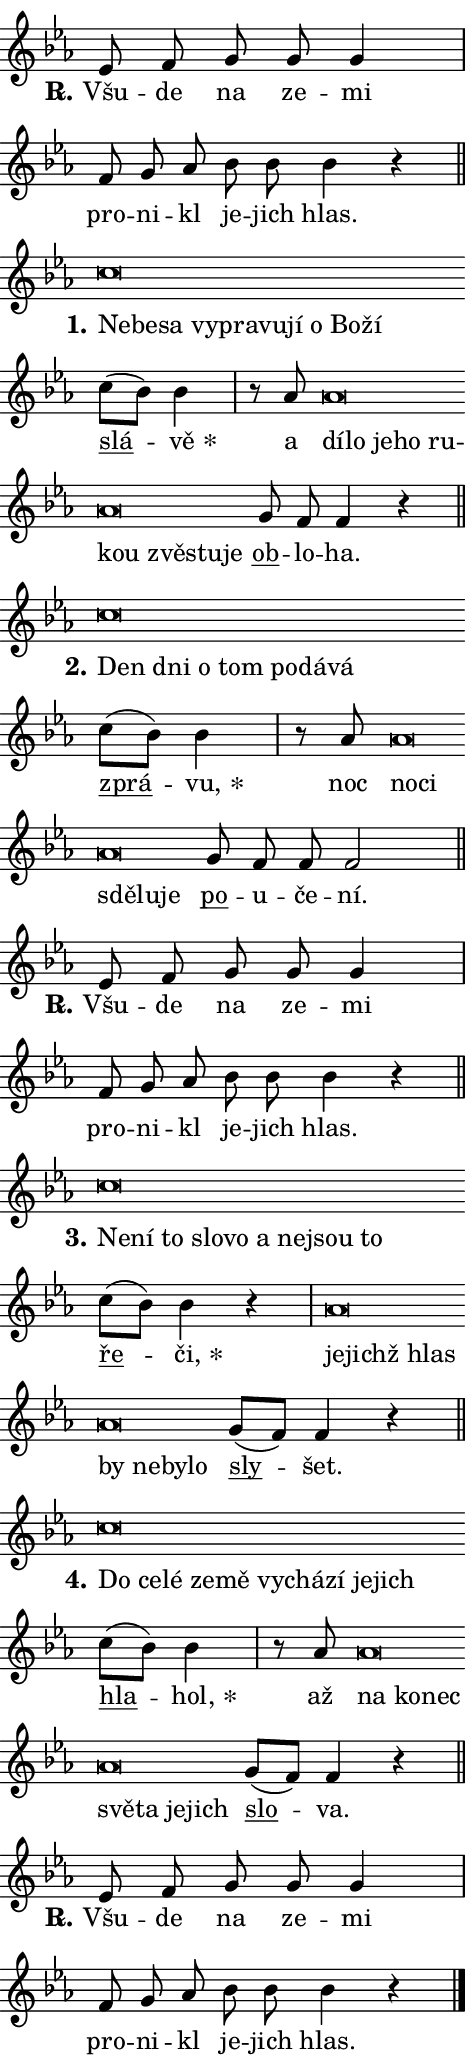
\version "2.24.0"
\header { tagline = "" }
\paper {
  indent = 0\cm
  top-margin = 0\cm
  right-margin = 0.13\cm % to fit lyric hyphens
  bottom-margin = 0\cm
  left-margin = 0\cm
  paper-width = 8\cm
  page-breaking = #ly:one-page-breaking
  system-system-spacing.basic-distance = #11
  score-system-spacing.basic-distance = #11
  ragged-last = ##f
}


%% Author: Thomas Morley
%% https://lists.gnu.org/archive/html/lilypond-user/2020-05/msg00002.html
#(define (line-position grob)
"Returns position of @var[grob} in current system:
   @code{'start}, if at first time-step
   @code{'end}, if at last time-step
   @code{'middle} otherwise
"
  (let* ((col (ly:item-get-column grob))
         (ln (ly:grob-object col 'left-neighbor))
         (rn (ly:grob-object col 'right-neighbor))
         (col-to-check-left (if (ly:grob? ln) ln col))
         (col-to-check-right (if (ly:grob? rn) rn col))
         (break-dir-left
           (and
             (ly:grob-property col-to-check-left 'non-musical #f)
             (ly:item-break-dir col-to-check-left)))
         (break-dir-right
           (and
             (ly:grob-property col-to-check-right 'non-musical #f)
             (ly:item-break-dir col-to-check-right))))
        (cond ((eqv? 1 break-dir-left) 'start)
              ((eqv? -1 break-dir-right) 'end)
              (else 'middle))))

#(define (tranparent-at-line-position vctor)
  (lambda (grob)
  "Relying on @code{line-position} select the relevant enry from @var{vctor}.
Used to determine transparency,"
    (case (line-position grob)
      ((end) (not (vector-ref vctor 0)))
      ((middle) (not (vector-ref vctor 1)))
      ((start) (not (vector-ref vctor 2))))))

noteHeadBreakVisibility =
#(define-music-function (break-visibility)(vector?)
"Makes @code{NoteHead}s transparent relying on @var{break-visibility}"
#{
  \override NoteHead.transparent =
    #(tranparent-at-line-position break-visibility)
#})

#(define delete-ledgers-for-transparent-note-heads
  (lambda (grob)
    "Reads whether a @code{NoteHead} is transparent.
If so this @code{NoteHead} is removed from @code{'note-heads} from
@var{grob}, which is supposed to be @code{LedgerLineSpanner}.
As a result ledgers are not printed for this @code{NoteHead}"
    (let* ((nhds-array (ly:grob-object grob 'note-heads))
           (nhds-list
             (if (ly:grob-array? nhds-array)
                 (ly:grob-array->list nhds-array)
                 '()))
           ;; Relies on the transparent-property being done before
           ;; Staff.LedgerLineSpanner.after-line-breaking is executed.
           ;; This is fragile ...
           (to-keep
             (remove
               (lambda (nhd)
                 (ly:grob-property nhd 'transparent #f))
               nhds-list)))
      ;; TODO find a better method to iterate over grob-arrays, similiar
      ;; to filter/remove etc for lists
      ;; For now rebuilt from scratch
      (set! (ly:grob-object grob 'note-heads)  '())
      (for-each
        (lambda (nhd)
          (ly:pointer-group-interface::add-grob grob 'note-heads nhd))
        to-keep))))

squashNotes = {
  \override NoteHead.X-extent = #'(-0.2 . 0.2)
  \override NoteHead.Y-extent = #'(-0.75 . 0)
  \override NoteHead.stencil =
    #(lambda (grob)
       (let ((pos (ly:grob-property grob 'staff-position)))
         (begin
           (if (< pos -7) (display "ERROR: Lower brevis then expected\n") (display ""))
           (if (<= pos -6) ly:text-interface::print ly:note-head::print))))
}
unSquashNotes = {
  \revert NoteHead.X-extent
  \revert NoteHead.Y-extent
  \revert NoteHead.stencil
}

hideNotes = \noteHeadBreakVisibility #begin-of-line-visible
unHideNotes = \noteHeadBreakVisibility #all-visible

% work-around for resetting accidentals
% https://lilypond.org/doc/v2.23/Documentation/notation/displaying-rhythms#unmetered-music
cadenzaMeasure = {
  \cadenzaOff
  \partial 1024 s1024
  \cadenzaOn
}

#(define-markup-command (accent layout props text) (markup?)
  "Underline accented syllable"
  (interpret-markup layout props
    #{\markup \override #'(offset . 4.3) \underline { #text }#}))

responsum = \markup \concat {
  "R" \hspace #-1.05 \path #0.1 #'((moveto 0 0.07) (lineto 0.9 0.8)) \hspace #0.05 "."
}

spaceSize = #0.6828661417322834 % exact space size for TeX Gyre Schola

\layout {
  \context {
    \Staff
    \remove "Time_signature_engraver"
    \override LedgerLineSpanner.after-line-breaking = #delete-ledgers-for-transparent-note-heads
  }
  \context {
    \Lyrics {
      \override LyricSpace.minimum-distance = \spaceSize
      \override LyricText.font-name = #"TeX Gyre Schola"
      \override LyricText.font-size = 1
      \override StanzaNumber.font-name = #"TeX Gyre Schola Bold"
      \override StanzaNumber.font-size = 1
    }
  }
  \context {
    \Score 
    \override NoteHead.text =
      #(lambda (grob) 
        (let ((pos (ly:grob-property grob 'staff-position)))
          #{\markup {
            \combine
              \halign #-0.55 \raise #(if (= pos -6) 0 0.5) \override #'(thickness . 2) \draw-line #'(3.2 . 0)
              \musicglyph "noteheads.sM1"
          }#}))
  }
}

% magnetic-lyrics.ily
%
%   written by
%     Jean Abou Samra <jean@abou-samra.fr>
%     Werner Lemberg <wl@gnu.org>
%
%   adapted by
%     Jiri Hon <jiri.hon@gmail.com>
%
% Version 2022-Apr-15

% https://www.mail-archive.com/lilypond-user@gnu.org/msg149350.html

#(define (Left_hyphen_pointer_engraver context)
   "Collect syllable-hyphen-syllable occurrences in lyrics and store
them in properties.  This engraver only looks to the left.  For
example, if the lyrics input is @code{foo -- bar}, it does the
following.

@itemize @bullet
@item
Set the @code{text} property of the @code{LyricHyphen} grob between
@q{foo} and @q{bar} to @code{foo}.

@item
Set the @code{left-hyphen} property of the @code{LyricText} grob with
text @q{foo} to the @code{LyricHyphen} grob between @q{foo} and
@q{bar}.
@end itemize

Use this auxiliary engraver in combination with the
@code{lyric-@/text::@/apply-@/magnetic-@/offset!} hook."
   (let ((hyphen #f)
         (text #f))
     (make-engraver
      (acknowledgers
       ((lyric-syllable-interface engraver grob source-engraver)
        (set! text grob)))
      (end-acknowledgers
       ((lyric-hyphen-interface engraver grob source-engraver)
        ;(when (not (grob::has-interface grob 'lyric-space-interface))
          (set! hyphen grob)));)
      ((stop-translation-timestep engraver)
       (when (and text hyphen)
         (ly:grob-set-object! text 'left-hyphen hyphen))
       (set! text #f)
       (set! hyphen #f)))))

#(define (lyric-text::apply-magnetic-offset! grob)
   "If the space between two syllables is less than the value in
property @code{LyricText@/.details@/.squash-threshold}, move the right
syllable to the left so that it gets concatenated with the left
syllable.

Use this function as a hook for
@code{LyricText@/.after-@/line-@/breaking} if the
@code{Left_@/hyphen_@/pointer_@/engraver} is active."
   (let ((hyphen (ly:grob-object grob 'left-hyphen #f)))
     (when hyphen
       (let ((left-text (ly:spanner-bound hyphen LEFT)))
         (when (grob::has-interface left-text 'lyric-syllable-interface)
           (let* ((common (ly:grob-common-refpoint grob left-text X))
                  (this-x-ext (ly:grob-extent grob common X))
                  (left-x-ext
                   (begin
                     ;; Trigger magnetism for left-text.
                     (ly:grob-property left-text 'after-line-breaking)
                     (ly:grob-extent left-text common X)))
                  ;; `delta` is the gap width between two syllables.
                  (delta (- (interval-start this-x-ext)
                            (interval-end left-x-ext)))
                  (details (ly:grob-property grob 'details))
                  (threshold (assoc-get 'squash-threshold details 0.2)))
             (when (< delta threshold)
               (let* (;; We have to manipulate the input text so that
                      ;; ligatures crossing syllable boundaries are not
                      ;; disabled.  For languages based on the Latin
                      ;; script this is essentially a beautification.
                      ;; However, for non-Western scripts it can be a
                      ;; necessity.
                      (lt (ly:grob-property left-text 'text))
                      (rt (ly:grob-property grob 'text))
                      (is-space (grob::has-interface hyphen 'lyric-space-interface))
                      (space (if is-space " " ""))
                      (extra-delta (if is-space spaceSize 0))
                      ;; Append new syllable.
                      (ltrt-space (if (and (string? lt) (string? rt))
                                (string-append lt space rt)
                                (make-concat-markup (list lt space rt))))
                      ;; Right-align `ltrt` to the right side.
                      (ltrt-space-markup (grob-interpret-markup
                               grob
                               (make-translate-markup
                                (cons (interval-length this-x-ext) 0)
                                (make-right-align-markup ltrt-space)))))
                 (begin
                   ;; Don't print `left-text`.
                   (ly:grob-set-property! left-text 'stencil #f)
                   ;; Set text and stencil (which holds all collected
                   ;; syllables so far) and shift it to the left.
                   (ly:grob-set-property! grob 'text ltrt-space)
                   (ly:grob-set-property! grob 'stencil ltrt-space-markup)
                   (ly:grob-translate-axis! grob (- (- delta extra-delta)) X))))))))))


#(define (lyric-hyphen::displace-bounds-first grob)
   ;; Make very sure this callback isn't triggered too early.
   (let ((left (ly:spanner-bound grob LEFT))
         (right (ly:spanner-bound grob RIGHT)))
     (ly:grob-property left 'after-line-breaking)
     (ly:grob-property right 'after-line-breaking)
     (ly:lyric-hyphen::print grob)))

squashThreshold = #0.4

\layout {
  \context {
    \Lyrics
    \consists #Left_hyphen_pointer_engraver
    \override LyricText.after-line-breaking =
      #lyric-text::apply-magnetic-offset!
    \override LyricHyphen.stencil = #lyric-hyphen::displace-bounds-first
    \override LyricText.details.squash-threshold = \squashThreshold
    \override LyricHyphen.minimum-distance = 0
    \override LyricHyphen.minimum-length = \squashThreshold
  }
}

squashText = \override LyricText.details.squash-threshold = 9999
unSquashText = \override LyricText.details.squash-threshold = \squashThreshold

leftText = \override LyricText.self-alignment-X = #LEFT
unLeftText = \revert LyricText.self-alignment-X

starOffset = #(lambda (grob) 
                (let ((x_offset (ly:self-alignment-interface::aligned-on-x-parent grob)))
                  (if (= x_offset 0) 0 (+ x_offset 1.2))))

star = #(define-music-function (syllable)(string?)
"Append star separator at the end of a syllable"
#{
  \once \override LyricText.X-offset = #starOffset
  \lyricmode { \markup {
    #syllable
    \override #'((font-name . "TeX Gyre Schola Bold")) \hspace #0.2 \lower #0.65 \larger "*"
  } }
#})

starAccent = #(define-music-function (syllable)(string?)
"Append star separator at the end of a syllable and make accent"
#{
  \once \override LyricText.X-offset = #starOffset
  \lyricmode { \markup {
    \accent #syllable
    \override #'((font-name . "TeX Gyre Schola Bold")) \hspace #0.2 \lower #0.65 \larger "*"
  } }
#})

breath = #(define-music-function (syllable)(string?)
"Append breathing indicator at the end of a syllable"
#{
  \lyricmode { \markup { #syllable "+" } }
#})

optionalBreath = #(define-music-function (syllable)(string?)
"Append optional breathing indicator at the end of a syllable"
#{
  \lyricmode { \markup { #syllable "(+)" } }
#})


\score {
    <<
        \new Voice = "melody" { \cadenzaOn \key es \major \relative { es'8 f g g g4 \cadenzaMeasure \bar "|" f8 g as bes bes bes4 r \cadenzaMeasure \bar "||" \break } }
        \new Lyrics \lyricsto "melody" { \lyricmode { \set stanza = \responsum
Všu -- de na ze -- mi pro -- ni -- kl je -- jich hlas. } }
    >>
    \layout {}
}

\score {
    <<
        \new Voice = "melody" { \cadenzaOn \key es \major \relative { \squashNotes c''\breve*1/16 \hideNotes \breve*1/16 \bar "" \breve*1/16 \bar "" \breve*1/16 \bar "" \breve*1/16 \bar "" \breve*1/16 \bar "" \breve*1/16 \bar "" \breve*1/16 \bar "" \breve*1/16 \breve*1/16 \bar "" \unHideNotes \unSquashNotes \bar "" c8[( bes)] bes4 \cadenzaMeasure \bar "|" r8 as8 \squashNotes as\breve*1/16 \hideNotes \breve*1/16 \bar "" \breve*1/16 \bar "" \breve*1/16 \bar "" \breve*1/16 \bar "" \breve*1/16 \bar "" \breve*1/16 \bar "" \breve*1/16 \breve*1/16 \bar "" \unHideNotes \unSquashNotes \bar "" g8 f f4 r \cadenzaMeasure \bar "||" \break } }
        \new Lyrics \lyricsto "melody" { \lyricmode { \set stanza = "1."
\leftText Ne -- \squashText be -- sa vy -- pra -- vu -- jí o Bo -- ží \unLeftText \unSquashText \markup \accent slá -- \star vě a \leftText dí -- \squashText lo je -- ho ru -- kou zvě -- stu -- je \unLeftText \unSquashText \markup \accent ob -- lo -- ha. } }
    >>
    \layout {}
}

\score {
    <<
        \new Voice = "melody" { \cadenzaOn \key es \major \relative { \squashNotes c''\breve*1/16 \hideNotes \breve*1/16 \bar "" \breve*1/16 \bar "" \breve*1/16 \bar "" \breve*1/16 \bar "" \breve*1/16 \breve*1/16 \bar "" \unHideNotes \unSquashNotes \bar "" c8[( bes)] bes4 \cadenzaMeasure \bar "|" r8 as8 \squashNotes as\breve*1/16 \hideNotes \breve*1/16 \bar "" \breve*1/16 \bar "" \breve*1/16 \breve*1/16 \bar "" \unHideNotes \unSquashNotes \bar "" g8 f f f2 \cadenzaMeasure \bar "||" \break } }
        \new Lyrics \lyricsto "melody" { \lyricmode { \set stanza = "2."
\leftText Den \squashText dni o tom po -- dá -- vá \unLeftText \unSquashText \markup \accent zprá -- \star vu, noc \leftText no -- \squashText ci sdě -- lu -- je \unLeftText \unSquashText \markup \accent po -- u -- če -- ní. } }
    >>
    \layout {}
}

\score {
    <<
        \new Voice = "melody" { \cadenzaOn \key es \major \relative { es'8 f g g g4 \cadenzaMeasure \bar "|" f8 g as bes bes bes4 r \cadenzaMeasure \bar "||" \break } }
        \new Lyrics \lyricsto "melody" { \lyricmode { \set stanza = \responsum
Všu -- de na ze -- mi pro -- ni -- kl je -- jich hlas. } }
    >>
    \layout {}
}

\score {
    <<
        \new Voice = "melody" { \cadenzaOn \key es \major \relative { \squashNotes c''\breve*1/16 \hideNotes \breve*1/16 \bar "" \breve*1/16 \bar "" \breve*1/16 \bar "" \breve*1/16 \bar "" \breve*1/16 \bar "" \breve*1/16 \bar "" \breve*1/16 \breve*1/16 \bar "" \unHideNotes \unSquashNotes \bar "" c8[( bes)] bes4 r \cadenzaMeasure \bar "|" \squashNotes as\breve*1/16 \hideNotes \breve*1/16 \bar "" \breve*1/16 \bar "" \breve*1/16 \bar "" \breve*1/16 \bar "" \breve*1/16 \breve*1/16 \bar "" \unHideNotes \unSquashNotes \bar "" g8[( f)] f4 r \cadenzaMeasure \bar "||" \break } }
        \new Lyrics \lyricsto "melody" { \lyricmode { \set stanza = "3."
\leftText Ne -- \squashText ní to slo -- vo a nej -- sou to \unLeftText \unSquashText \markup \accent ře -- \star či, \leftText je -- \squashText jichž hlas by ne -- by -- lo \unLeftText \unSquashText \markup \accent sly -- šet. } }
    >>
    \layout {}
}

\score {
    <<
        \new Voice = "melody" { \cadenzaOn \key es \major \relative { \squashNotes c''\breve*1/16 \hideNotes \breve*1/16 \bar "" \breve*1/16 \bar "" \breve*1/16 \bar "" \breve*1/16 \bar "" \breve*1/16 \bar "" \breve*1/16 \bar "" \breve*1/16 \bar "" \breve*1/16 \breve*1/16 \bar "" \unHideNotes \unSquashNotes \bar "" c8[( bes)] bes4 \cadenzaMeasure \bar "|" r8 as8 \squashNotes as\breve*1/16 \hideNotes \breve*1/16 \bar "" \breve*1/16 \bar "" \breve*1/16 \bar "" \breve*1/16 \bar "" \breve*1/16 \breve*1/16 \bar "" \unHideNotes \unSquashNotes \bar "" g8[( f)] f4 r \cadenzaMeasure \bar "||" \break } }
        \new Lyrics \lyricsto "melody" { \lyricmode { \set stanza = "4."
\leftText Do \squashText ce -- lé ze -- mě vy -- chá -- zí je -- jich \unLeftText \unSquashText \markup \accent hla -- \star hol, až \leftText na \squashText ko -- nec svě -- ta je -- jich \unLeftText \unSquashText \markup \accent slo -- va. } }
    >>
    \layout {}
}

\score {
    <<
        \new Voice = "melody" { \cadenzaOn \key es \major \relative { es'8 f g g g4 \cadenzaMeasure \bar "|" f8 g as bes bes bes4 r \cadenzaMeasure \bar "||" \break } \bar "|." }
        \new Lyrics \lyricsto "melody" { \lyricmode { \set stanza = \responsum
Všu -- de na ze -- mi pro -- ni -- kl je -- jich hlas. } }
    >>
    \layout {}
}
